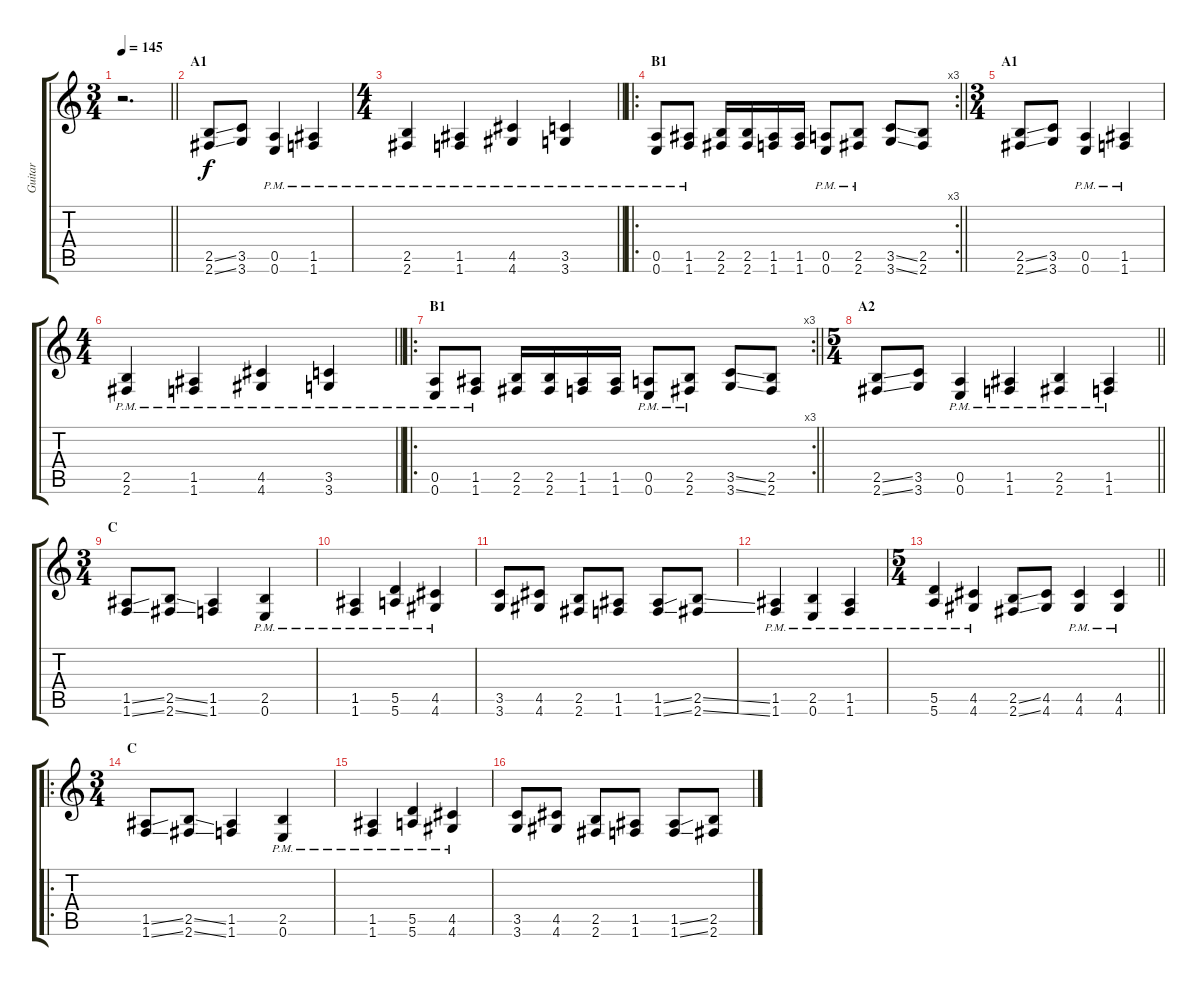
\track ("Guitar" "Guitar") {instrument overdrivenguitar}
\staff {score tabs}
\tuning (E4 B3 G3 D3 A2 E2) {hide}
\ts (3 4)
\tempo 145
\clef g2
\barLineRight lightlight
\ks c
r.2{d dy f instrument overdrivenguitar} |
\section ("" "A1")
(2.5{ss} 2.6{ss}).8 (3.5 3.6).8 (0.5{pm} 0.6{pm}).4 (1.5{pm} 1.6{pm}).4 |
\ts (4 4)
\barLineRight lightlight
(2.5{pm} 2.6{pm}).4 (1.5{pm} 1.6{pm}).4 (4.5{pm} 4.6{pm}).4 (3.5{pm} 3.6{pm}).4 |
\ro
\rc 3
\section ("" "B1")
\barLineRight lightlight
(0.5{pm} 0.6{pm}).8 (1.5{pm} 1.6{pm}).8 (2.5 2.6).16 (2.5 2.6).16 (1.5 1.6).16 (1.5 1.6).16 (0.5{pm} 0.6{pm}).8 (2.5{pm} 2.6{pm}).8 (3.5{ss} 3.6{ss}).8 (2.5 2.6).8 |
\ts (3 4)
\section ("" "A1")
(2.5{ss} 2.6{ss}).8 (3.5 3.6).8 (0.5{pm} 0.6{pm}).4 (1.5{pm} 1.6{pm}).4 |
\ts (4 4)
\barLineRight lightlight
(2.5{pm} 2.6{pm}).4 (1.5{pm} 1.6{pm}).4 (4.5{pm} 4.6{pm}).4 (3.5{pm} 3.6{pm}).4 |
\ro
\rc 3
\section ("" "B1")
\barLineRight lightlight
(0.5{pm} 0.6{pm}).8 (1.5{pm} 1.6{pm}).8 (2.5 2.6).16 (2.5 2.6).16 (1.5 1.6).16 (1.5 1.6).16 (0.5{pm} 0.6{pm}).8 (2.5{pm} 2.6{pm}).8 (3.5{ss} 3.6{ss}).8 (2.5 2.6).8 |
\ts (5 4)
\section ("" "A2")
\barLineRight lightlight
(2.5{ss} 2.6{ss}).8 (3.5 3.6).8 (0.5{pm} 0.6{pm}).4 (1.5{pm} 1.6{pm}).4 (2.5{pm} 2.6{pm}).4 (1.5{pm} 1.6).4 |
\ts (3 4)
\section ("" "C")
(1.5{ss} 1.6{ss}).8 (2.5{ss} 2.6{ss}).8 (1.5 1.6).4 (2.5{pm} 0.6{pm}).4 |
(1.5{pm} 1.6{pm}).4 (5.5{pm} 5.6{pm}).4 (4.5{pm} 4.6{pm}).4 |
(3.5 3.6).8 (4.5 4.6).8 (2.5 2.6).8 (1.5 1.6).8 (1.5{ss} 1.6{ss}).8 (2.5{ss} 2.6{ss}).8 |
(1.5{pm} 1.6{pm}).4 (2.5{pm} 0.6{pm}).4 (1.5{pm} 1.6{pm}).4 |
\ts (5 4)
\barLineRight lightlight
(5.5{pm} 5.6{pm}).4 (4.5{pm} 4.6{pm}).4 (2.5{ss} 2.6{ss}).8 (4.5 4.6).8 (4.5{pm} 4.6{pm}).4 (4.5{pm} 4.6{pm}).4 |
\ro
\ts (3 4)
\section ("" "C")
(1.5{ss} 1.6{ss}).8 (2.5{ss} 2.6{ss}).8 (1.5 1.6).4 (2.5{pm} 0.6{pm}).4 |
(1.5{pm} 1.6{pm}).4 (5.5{pm} 5.6{pm}).4 (4.5{pm} 4.6{pm}).4 |
(3.5 3.6).8 (4.5 4.6).8 (2.5 2.6).8 (1.5 1.6).8 (1.5{ss} 1.6{ss}).8 (2.5{ss} 2.6{ss}).8
